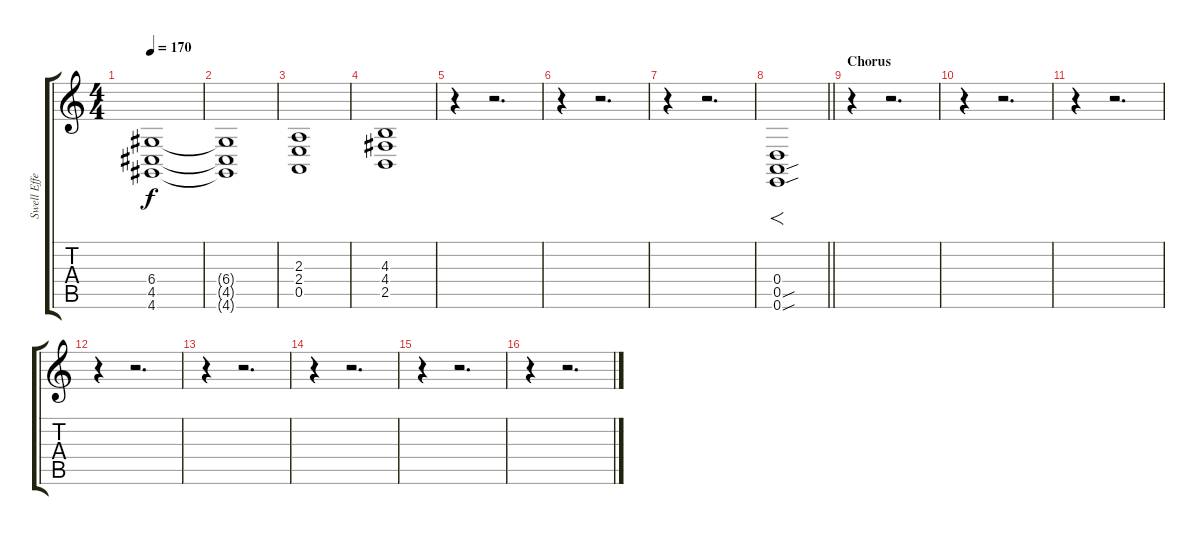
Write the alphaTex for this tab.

\track ("Swell Effect" "Swell Effe") {instrument pad8sweep}
\staff {score tabs}
\tuning (E4 B3 G3 D3 A2 E2) {hide}
\ts (4 4)
\tempo 170
\clef g2
\ks c
(6.4 4.5 4.6).1{dy f} |
(6.4{t} 4.5{t} 4.6{t}).1 |
(2.3 2.4 0.5).1 |
(4.3 4.4 2.5).1 |
r.4 r.2{d} |
r.4 r.2{d} |
r.4 r.2{d} |
\barLineRight lightlight
(0.4 0.5{sou} 0.6{sou}).1{f} |
\section ("" "Chorus")
r.4 r.2{d} |
r.4 r.2{d} |
r.4 r.2{d} |
r.4 r.2{d} |
r.4 r.2{d} |
r.4 r.2{d} |
r.4 r.2{d} |
r.4 r.2{d}
